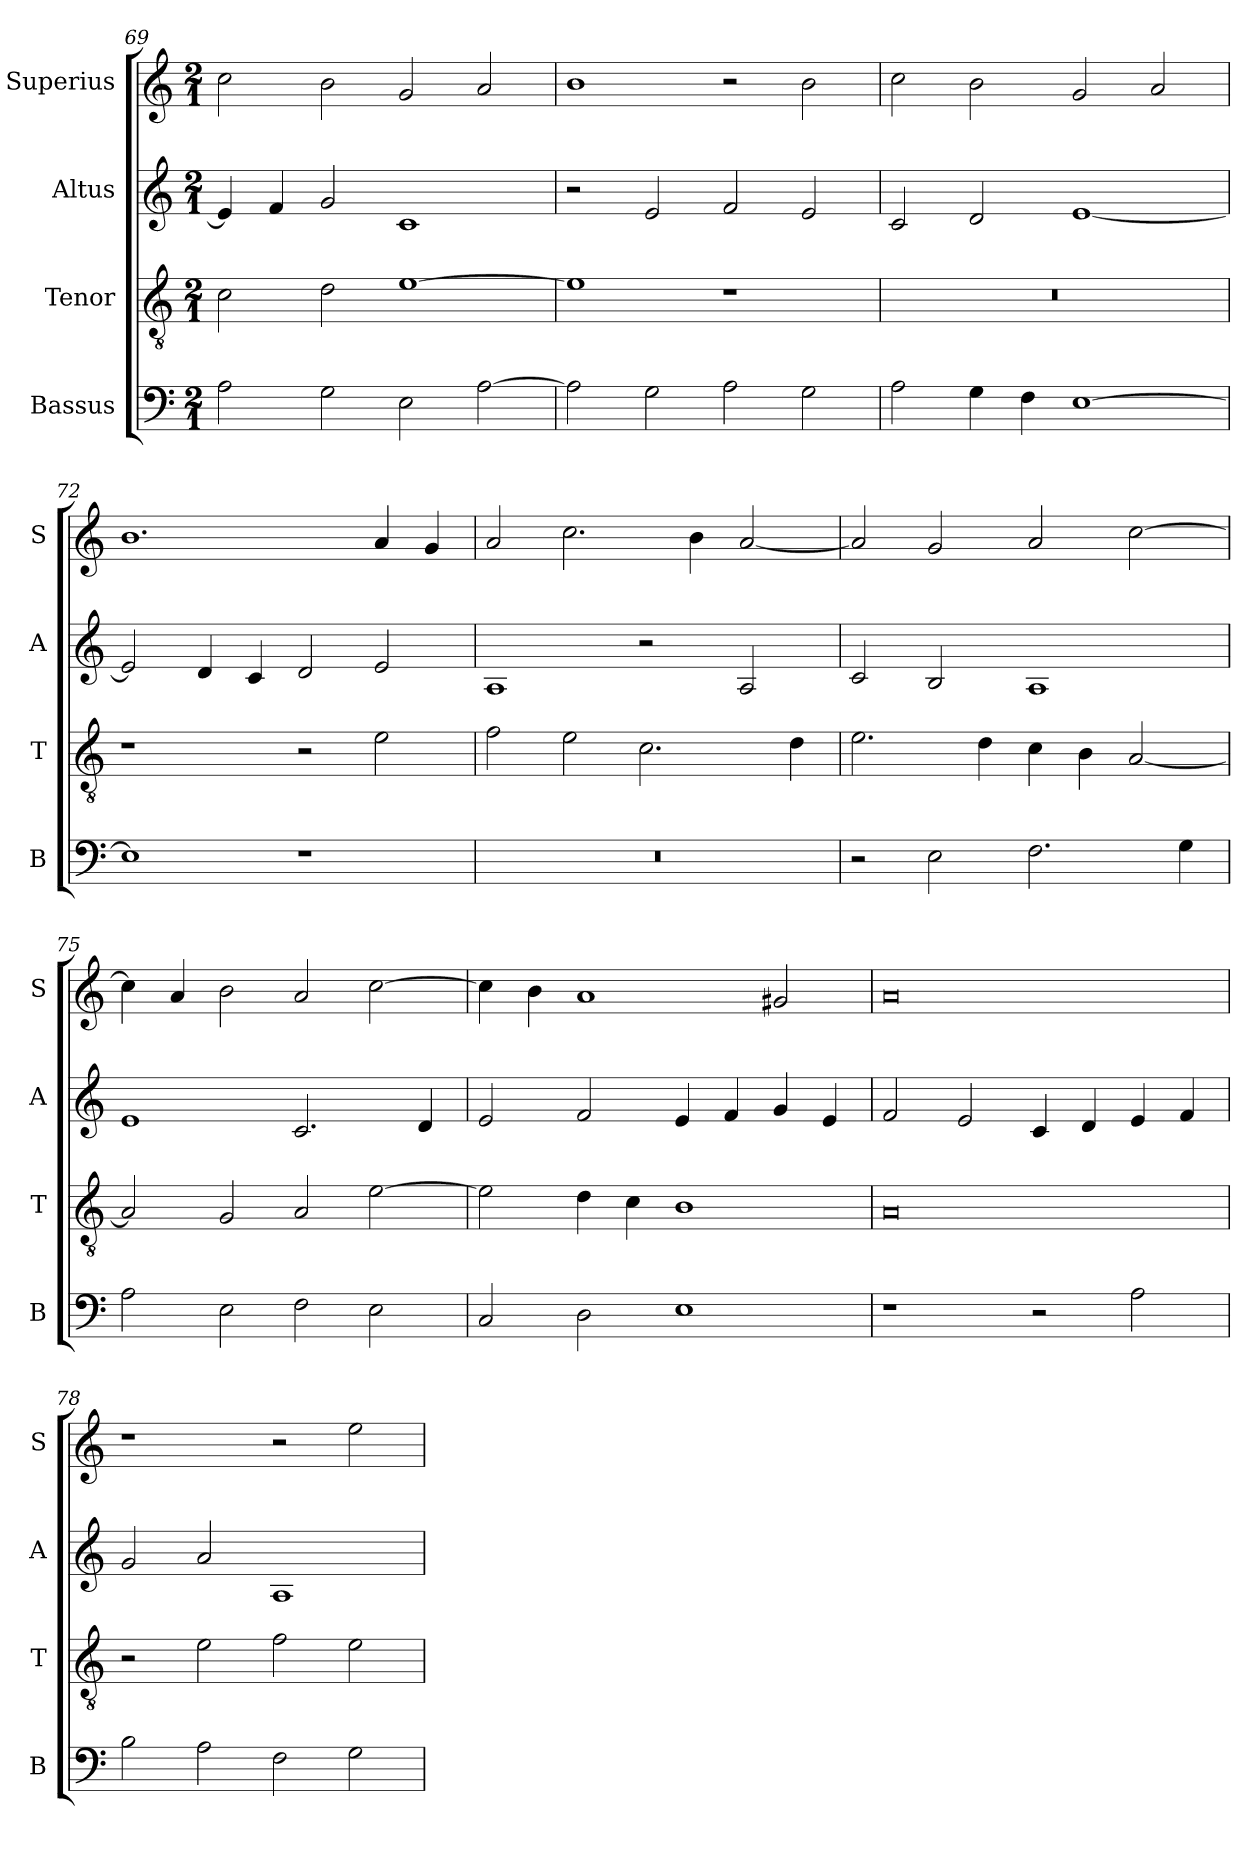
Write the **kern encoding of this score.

**kern	**kern	**kern	**kern
*part4	*part3	*part2	*part1
*staff4	*staff3	*staff2	*staff1
*I"Bassus	*I"Tenor	*I"Altus	*I"Superius
*I'B	*I'T	*I'A	*I'S
*clefF4	*clefGv2	*clefG2	*clefG2
*k[]	*k[]	*k[]	*k[]
*C:	*C:	*C:	*C:
*M2/1	*M2/1	*M2/1	*M2/1
=69	=69	=69	=69
2A	2c	4e]	2cc
.	.	4f	.
2G	2d	2g	2b
2E	[1e	1c	2g
[2A	.	.	2a
=70	=70	=70	=70
2A]	1e]	2r	1b
2G	.	2e	.
2A	1r	2f	2r
2G	.	2e	2b
=71	=71	=71	=71
2A	0r	2c	2cc
4G	.	2d	2b
4F	.	.	.
[1E	.	[1e	2g
.	.	.	2a
=72	=72	=72	=72
1E]	1r	2e]	1.b
.	.	4d	.
.	.	4c	.
1r	2r	2d	.
.	2e	2e	4a
.	.	.	4g
=73	=73	=73	=73
0r	2f	1A	2a
.	2e	.	2.cc
.	2.c	2r	.
.	.	.	4b
.	.	2A	[2a
.	4d	.	.
=74	=74	=74	=74
2r	2.e	2c	2a]
2E	.	2B	2g
.	4d	.	.
2.F	4c	1A	2a
.	4B	.	.
.	[2A	.	[2cc
4G	.	.	.
=75	=75	=75	=75
2A	2A]	1e	4cc]
.	.	.	4a
2E	2G	.	2b
2F	2A	2.c	2a
2E	[2e	.	[2cc
.	.	4d	.
=76	=76	=76	=76
2C	2e]	2e	4cc]
.	.	.	4b
2D	4d	2f	1a
.	4c	.	.
1E	1B	4e	.
.	.	4f	.
.	.	4g	2g#X
.	.	4e	.
=77	=77	=77	=77
1r	0A	2f	0a
.	.	2e	.
2r	.	4c	.
.	.	4d	.
2A	.	4e	.
.	.	4f	.
=78	=78	=78	=78
2B	2r	2g	1r
2A	2e	2a	.
2F	2f	1A	2r
2G	2e	.	2ee
=	=	=	=
*-	*-	*-	*-
